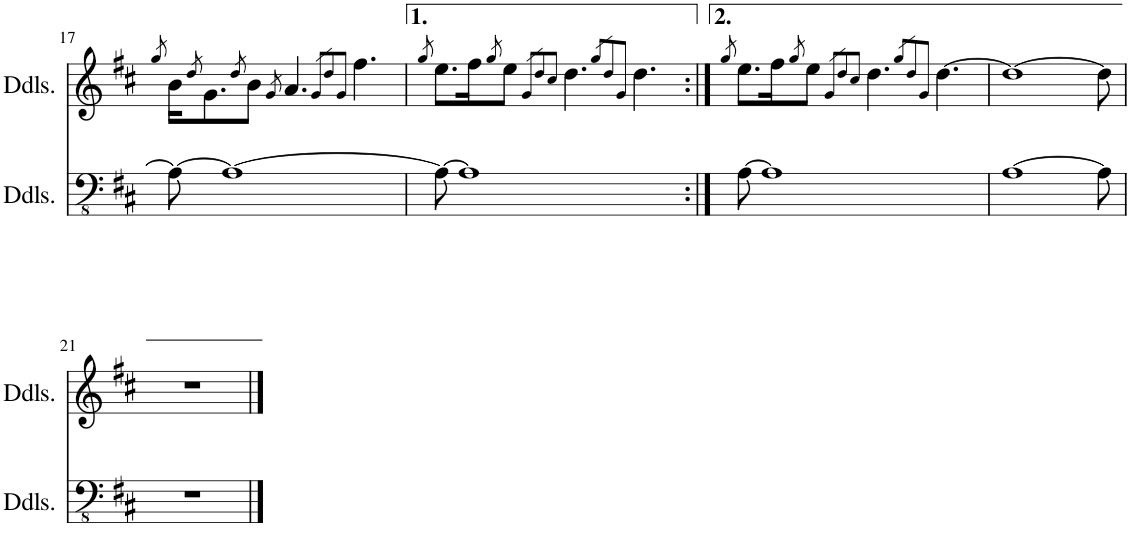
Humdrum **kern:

**kern	**kern	**kern	**kern
*part4	*part3	*part2	*part1
*staff4	*staff3	*staff2	*staff1
*I"Dudelsack	*I"Dudelsack	*I"Dudelsack	*I"Dudelsack
*I'Ddls.	*I'Ddls.	*I'Ddls.	*I'Ddls.
!!LO:PB:g=z
*clefF4	*clefFv4	*clefG2	*clefG2
*	*Trd-1c-1	*	*Trd-1c-1
*k[b-e-a-]	*k[f#c#]	*k[b-e-a-]	*k[f#c#]
*M9/8	*M9/8	*M9/8	*M9/8
=17	=17	=17	=17
.	.	.	8qgg/
64B-\KKKL_	8AA\_	64b-\KKLL]	16b\KL
.	.	8qaa-\	.
8B-\J_	.	16cc\J	.
.	.	.	8qdd/
.	.	.	8.g\
.	.	8qee-\	.
.	.	8.a-\	.
.	1AA_	.	.
2..B-_	.	.	.
.	.	.	8qdd/
.	.	.	8b\J
.	.	8qee-\	.
.	.	8cc\J	.
.	.	.	8qg/
.	.	.	4.a/
.	.	8qa-	.
.	.	4.b-	.
.	.	.	8qg/L
.	.	.	8qdd/
.	.	.	8qg/J
.	.	.	4.ff#\
.	.	8qa-	.
.	.	8qee-	.
.	.	8qa-	.
.	.	[4gg	.
16..B-_	.	16..gg_	.
=18	=18	=18	=18
.	.	.	8qgg/
64B-\KKKL_	8AA\_	64gg\KKKL]	8.ee\L
.	.	8qaa-\	.
8B-\J_	.	8.ff\	.
.	1AA]	.	.
2..B-_	.	.	.
.	.	.	16ff#\K
.	.	16gg\K	.
.	.	.	8qgg/
.	.	.	8ee\J
.	.	8qaa-\	.
.	.	8ff\J	.
.	.	.	8qg/L
.	.	.	8qdd/
.	.	.	8qcc#/J
.	.	.	4.dd\
.	.	8qa-	.
.	.	8qee-	.
.	.	8qdd	.
.	.	4.ee-	.
.	.	.	8qgg/L
.	.	.	8qdd/
.	.	.	8qg/J
.	.	.	4.dd\
.	.	8qaa-	.
.	.	8qee-	.
.	.	8qa-	.
.	.	[4ee-	.
16..B-]	.	16..ee-_	.
=19:|!	=19:|!	=19:|!	=19:|!
.	.	.	8qgg/
[64B-\KKKL	[8AA\	64ee-\KKKL]	8.ee\L
.	.	8qaa-\	.
8B-\J_	.	8.ff\	.
.	1AA]	.	.
2..B-]	.	.	.
.	.	.	16ff#\K
.	.	16gg\K	.
.	.	.	8qgg/
.	.	.	8ee\J
.	.	8qaa-\	.
.	.	8ff\J	.
.	.	.	8qg/L
.	.	.	8qdd/
.	.	.	8qcc#/J
.	.	.	4.dd\
.	.	8qa-	.
.	.	8qee-	.
.	.	8qdd	.
.	.	4.ee-	.
.	.	.	8qgg/L
.	.	.	8qdd/
.	.	.	8qg/J
.	.	.	[4.dd\
.	.	8qaa-	.
.	.	8qee-	.
.	.	8qa-	.
.	.	[4ee-	.
[16..B-	.	16..ee-_	.
=20	=20	=20	=20
64B-_	[1AA	64ee-_	1dd_
1B-_	.	1ee-_	.
.	8AA\]	.	8dd\]
16..B-]	.	16..ee-_	.
!!LO:LB:g=z
=21	=21	=21	=21
64B-	8%9r	64ee-]	8%9r
64r	.	64r	.
32r	.	32r	.
16r	.	16r	.
1r	.	1r	.
==	==	==	==
*-	*-	*-	*-
